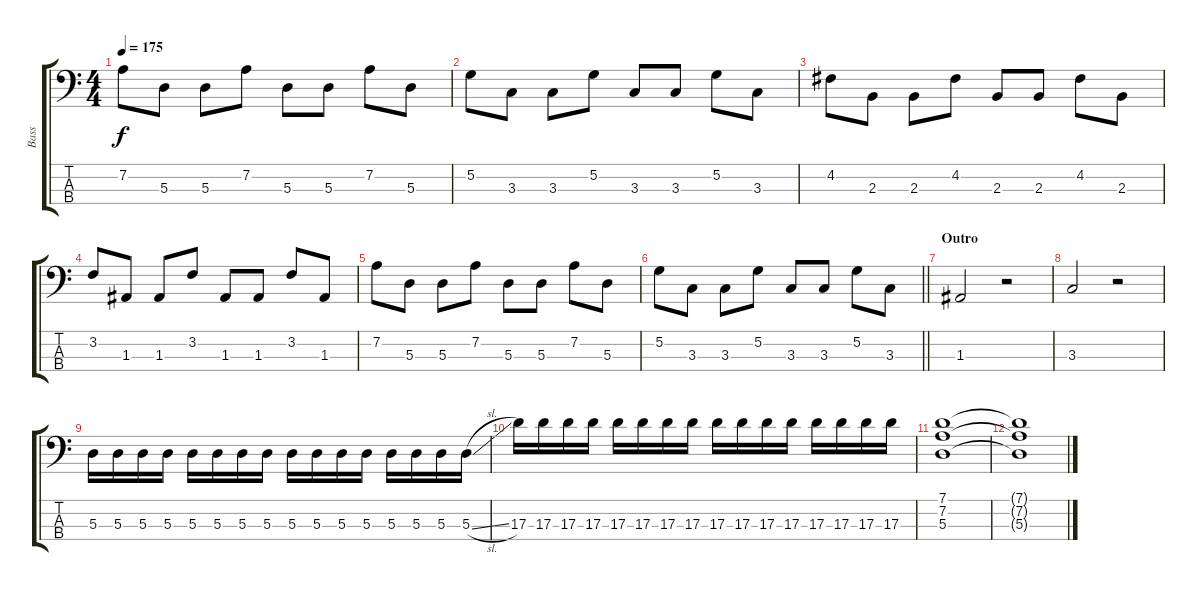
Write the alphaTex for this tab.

\track ("Bass" "Bass") {instrument electricbassfinger}
\staff {score tabs}
\tuning (G2 D2 A1 E1) {hide}
\ts (4 4)
\tempo 175
\clef f4
\ks c
7.2.8{dy f} 5.3.8 5.3.8 7.2.8 5.3.8 5.3.8 7.2.8 5.3.8 |
5.2.8 3.3.8 3.3.8 5.2.8 3.3.8 3.3.8 5.2.8 3.3.8 |
4.2.8 2.3.8 2.3.8 4.2.8 2.3.8 2.3.8 4.2.8 2.3.8 |
3.2.8 1.3.8 1.3.8 3.2.8 1.3.8 1.3.8 3.2.8 1.3.8 |
7.2.8 5.3.8 5.3.8 7.2.8 5.3.8 5.3.8 7.2.8 5.3.8 |
\barLineRight lightlight
5.2.8 3.3.8 3.3.8 5.2.8 3.3.8 3.3.8 5.2.8 3.3.8 |
\section ("" "Outro")
1.3.2 r.2 |
3.3.2 r.2 |
5.3.16 5.3.16 5.3.16 5.3.16 5.3.16 5.3.16 5.3.16 5.3.16 5.3.16 5.3.16 5.3.16 5.3.16 5.3.16 5.3.16 5.3.16 5.3{sl}.16 |
17.3.16 17.3.16 17.3.16 17.3.16 17.3.16 17.3.16 17.3.16 17.3.16 17.3.16 17.3.16 17.3.16 17.3.16 17.3.16 17.3.16 17.3.16 17.3.16 |
(7.1 7.2 5.3).1 |
(7.1{t} 7.2{t} 5.3{t}).1
